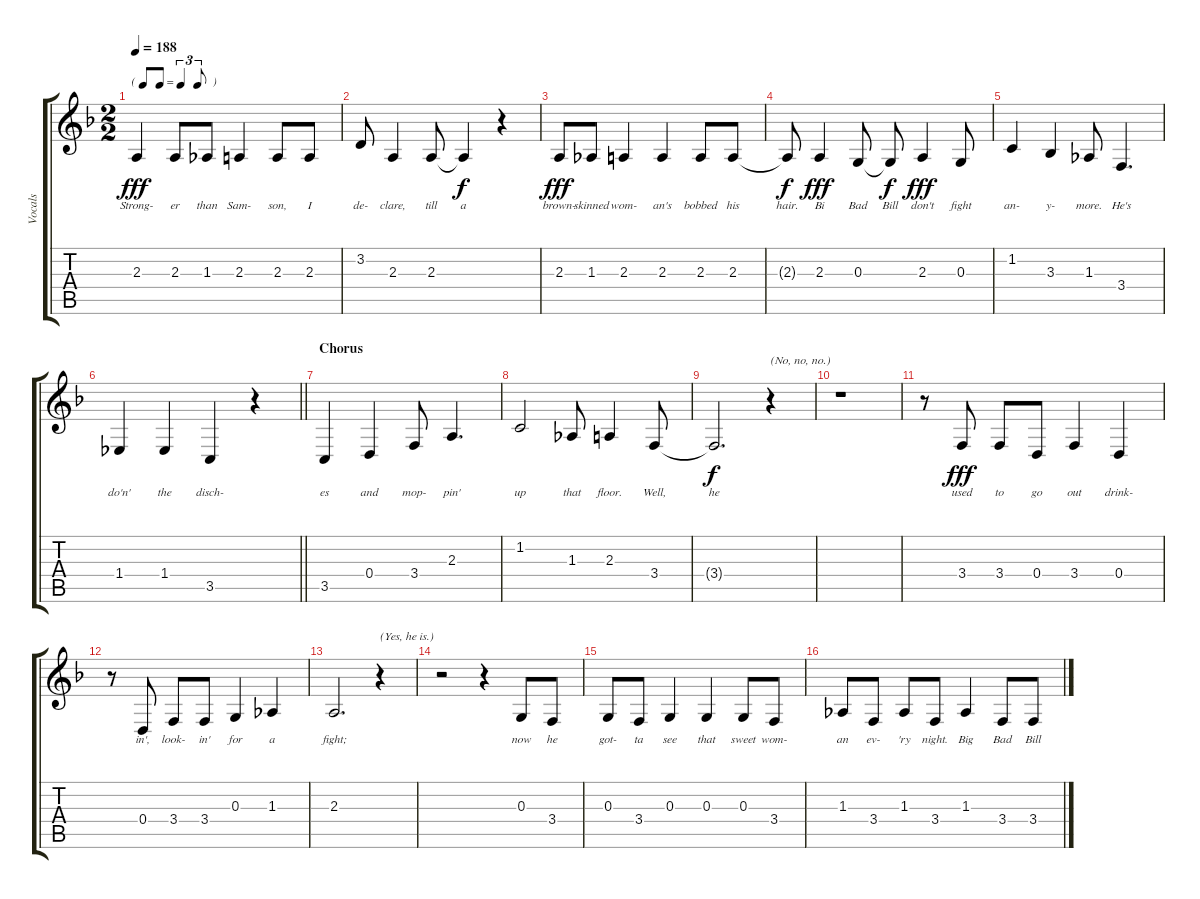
\track ("Vocals" "Vocals") {instrument lead6voice}
\staff {score tabs}
\tuning (E4 B3 G3 D3 A2 E2) {hide}
\ts (2 2)
\tf triplet8th
\tempo 188
\clef g2
\ks f
2.3.4{lyrics (0 "Strong-") lyrics (1 "") lyrics (2 "") lyrics (3 "") lyrics (4 "") dy fff} 2.3.8{lyrics (0 "er") lyrics (1 "") lyrics (2 "") lyrics (3 "") lyrics (4 "")} 1.3.8{lyrics (0 "than") lyrics (1 "") lyrics (2 "") lyrics (3 "") lyrics (4 "")} 2.3.4{lyrics (0 "Sam-") lyrics (1 "") lyrics (2 "") lyrics (3 "") lyrics (4 "")} 2.3.8{lyrics (0 "son,") lyrics (1 "") lyrics (2 "") lyrics (3 "") lyrics (4 "")} 2.3.8{lyrics (0 "I") lyrics (1 "") lyrics (2 "") lyrics (3 "") lyrics (4 "")} |
3.2.8{lyrics (0 "de-") lyrics (1 "") lyrics (2 "") lyrics (3 "") lyrics (4 "")} 2.3.4{lyrics (0 "clare,") lyrics (1 "") lyrics (2 "") lyrics (3 "") lyrics (4 "")} 2.3.8{lyrics (0 "till") lyrics (1 "") lyrics (2 "") lyrics (3 "") lyrics (4 "")} 2.3{t}.4{lyrics (0 "a") lyrics (1 "") lyrics (2 "") lyrics (3 "") lyrics (4 "") dy f} r.4 |
2.3.8{lyrics (0 "brown-") lyrics (1 "") lyrics (2 "") lyrics (3 "") lyrics (4 "") dy fff} 1.3.8{lyrics (0 "skinned") lyrics (1 "") lyrics (2 "") lyrics (3 "") lyrics (4 "")} 2.3.4{lyrics (0 "wom-") lyrics (1 "") lyrics (2 "") lyrics (3 "") lyrics (4 "")} 2.3.4{lyrics (0 "an's") lyrics (1 "") lyrics (2 "") lyrics (3 "") lyrics (4 "")} 2.3.8{lyrics (0 "bobbed") lyrics (1 "") lyrics (2 "") lyrics (3 "") lyrics (4 "")} 2.3.8{lyrics (0 "his") lyrics (1 "") lyrics (2 "") lyrics (3 "") lyrics (4 "")} |
2.3{t}.8{lyrics (0 "hair.") lyrics (1 "") lyrics (2 "") lyrics (3 "") lyrics (4 "") dy f} 2.3.4{lyrics (0 "Bi") lyrics (1 "") lyrics (2 "") lyrics (3 "") lyrics (4 "") dy fff} 0.3.8{lyrics (0 "Bad") lyrics (1 "") lyrics (2 "") lyrics (3 "") lyrics (4 "")} 0.3{t}.8{lyrics (0 "Bill") lyrics (1 "") lyrics (2 "") lyrics (3 "") lyrics (4 "") dy f} 2.3.4{lyrics (0 "don't") lyrics (1 "") lyrics (2 "") lyrics (3 "") lyrics (4 "") dy fff} 0.3.8{lyrics (0 "fight") lyrics (1 "") lyrics (2 "") lyrics (3 "") lyrics (4 "")} |
1.2.4{lyrics (0 "an-") lyrics (1 "") lyrics (2 "") lyrics (3 "") lyrics (4 "")} 3.3.4{lyrics (0 "y-") lyrics (1 "") lyrics (2 "") lyrics (3 "") lyrics (4 "")} 1.3.8{lyrics (0 "more.") lyrics (1 "") lyrics (2 "") lyrics (3 "") lyrics (4 "")} 3.4.4{d lyrics (0 "He's") lyrics (1 "") lyrics (2 "") lyrics (3 "") lyrics (4 "")} |
\barLineRight lightlight
1.4.4{lyrics (0 "do'n'") lyrics (1 "") lyrics (2 "") lyrics (3 "") lyrics (4 "")} 1.4.4{lyrics (0 "the") lyrics (1 "") lyrics (2 "") lyrics (3 "") lyrics (4 "")} 3.5.4{lyrics (0 "disch-") lyrics (1 "") lyrics (2 "") lyrics (3 "") lyrics (4 "")} r.4 |
\section ("" "Chorus")
3.5.4{lyrics (0 "es") lyrics (1 "") lyrics (2 "") lyrics (3 "") lyrics (4 "")} 0.4.4{lyrics (0 "and") lyrics (1 "") lyrics (2 "") lyrics (3 "") lyrics (4 "")} 3.4.8{lyrics (0 "mop-") lyrics (1 "") lyrics (2 "") lyrics (3 "") lyrics (4 "")} 2.3.4{d lyrics (0 "pin'") lyrics (1 "") lyrics (2 "") lyrics (3 "") lyrics (4 "")} |
1.2.2{lyrics (0 "up") lyrics (1 "") lyrics (2 "") lyrics (3 "") lyrics (4 "")} 1.3.8{lyrics (0 "that") lyrics (1 "") lyrics (2 "") lyrics (3 "") lyrics (4 "")} 2.3.4{lyrics (0 "floor.") lyrics (1 "") lyrics (2 "") lyrics (3 "") lyrics (4 "")} 3.4.8{lyrics (0 "Well,") lyrics (1 "") lyrics (2 "") lyrics (3 "") lyrics (4 "")} |
3.4{t}.2{d lyrics (0 "he") lyrics (1 "") lyrics (2 "") lyrics (3 "") lyrics (4 "") dy f} r.4{txt "(No, no, no.)"} |
r.1 |
r.8 3.4.8{lyrics (0 "used") lyrics (1 "") lyrics (2 "") lyrics (3 "") lyrics (4 "") dy fff} 3.4.8{lyrics (0 "to") lyrics (1 "") lyrics (2 "") lyrics (3 "") lyrics (4 "")} 0.4.8{lyrics (0 "go") lyrics (1 "") lyrics (2 "") lyrics (3 "") lyrics (4 "")} 3.4.4{lyrics (0 "out") lyrics (1 "") lyrics (2 "") lyrics (3 "") lyrics (4 "")} 0.4.4{lyrics (0 "drink-") lyrics (1 "") lyrics (2 "") lyrics (3 "") lyrics (4 "")} |
r.8 0.4.8{lyrics (0 "in',") lyrics (1 "") lyrics (2 "") lyrics (3 "") lyrics (4 "")} 3.4.8{lyrics (0 "look-") lyrics (1 "") lyrics (2 "") lyrics (3 "") lyrics (4 "")} 3.4.8{lyrics (0 "in'") lyrics (1 "") lyrics (2 "") lyrics (3 "") lyrics (4 "")} 0.3.4{lyrics (0 "for") lyrics (1 "") lyrics (2 "") lyrics (3 "") lyrics (4 "")} 1.3.4{lyrics (0 "a") lyrics (1 "") lyrics (2 "") lyrics (3 "") lyrics (4 "")} |
2.3.2{d lyrics (0 "fight;") lyrics (1 "") lyrics (2 "") lyrics (3 "") lyrics (4 "")} r.4{txt "(Yes, he is.)"} |
r.2 r.4 0.3.8{lyrics (0 "now") lyrics (1 "") lyrics (2 "") lyrics (3 "") lyrics (4 "")} 3.4.8{lyrics (0 "he") lyrics (1 "") lyrics (2 "") lyrics (3 "") lyrics (4 "")} |
0.3.8{lyrics (0 "got-") lyrics (1 "") lyrics (2 "") lyrics (3 "") lyrics (4 "")} 3.4.8{lyrics (0 "ta") lyrics (1 "") lyrics (2 "") lyrics (3 "") lyrics (4 "")} 0.3.4{lyrics (0 "see") lyrics (1 "") lyrics (2 "") lyrics (3 "") lyrics (4 "")} 0.3.4{lyrics (0 "that") lyrics (1 "") lyrics (2 "") lyrics (3 "") lyrics (4 "")} 0.3.8{lyrics (0 "sweet") lyrics (1 "") lyrics (2 "") lyrics (3 "") lyrics (4 "")} 3.4.8{lyrics (0 "wom-") lyrics (1 "") lyrics (2 "") lyrics (3 "") lyrics (4 "")} |
1.3.8{lyrics (0 "an") lyrics (1 "") lyrics (2 "") lyrics (3 "") lyrics (4 "")} 3.4.8{lyrics (0 "ev-") lyrics (1 "") lyrics (2 "") lyrics (3 "") lyrics (4 "")} 1.3.8{lyrics (0 "'ry") lyrics (1 "") lyrics (2 "") lyrics (3 "") lyrics (4 "")} 3.4.8{lyrics (0 "night.") lyrics (1 "") lyrics (2 "") lyrics (3 "") lyrics (4 "")} 1.3.4{lyrics (0 "Big") lyrics (1 "") lyrics (2 "") lyrics (3 "") lyrics (4 "")} 3.4.8{lyrics (0 "Bad") lyrics (1 "") lyrics (2 "") lyrics (3 "") lyrics (4 "")} 3.4.8{lyrics (0 "Bill") lyrics (1 "") lyrics (2 "") lyrics (3 "") lyrics (4 "")}
